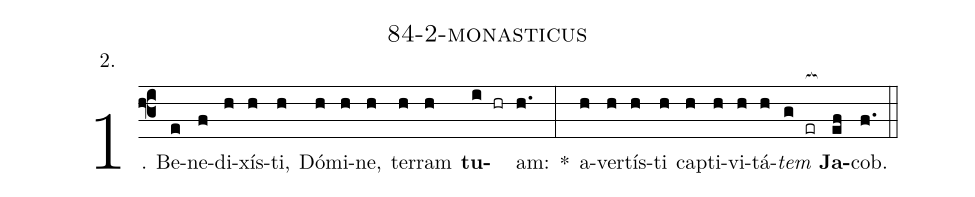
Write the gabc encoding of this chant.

name: 84-2-monasticus;
annotation: 2.;
%%
(f3)1. Be(e)ne(f)di(h)xís(h)ti,(h) Dó(h)mi(h)ne,(h) ter(h)ram(h) <b>tu</b>(i hr)am:(h.) *(:) a(h)ver(h)tís(h)ti(h) cap(h)ti(h)vi(h)tá(h)<i>tem</i>(g er[ocb:1{]) <b>Ja</b>(ef[ocb:0}])cob.(f.) (::)
